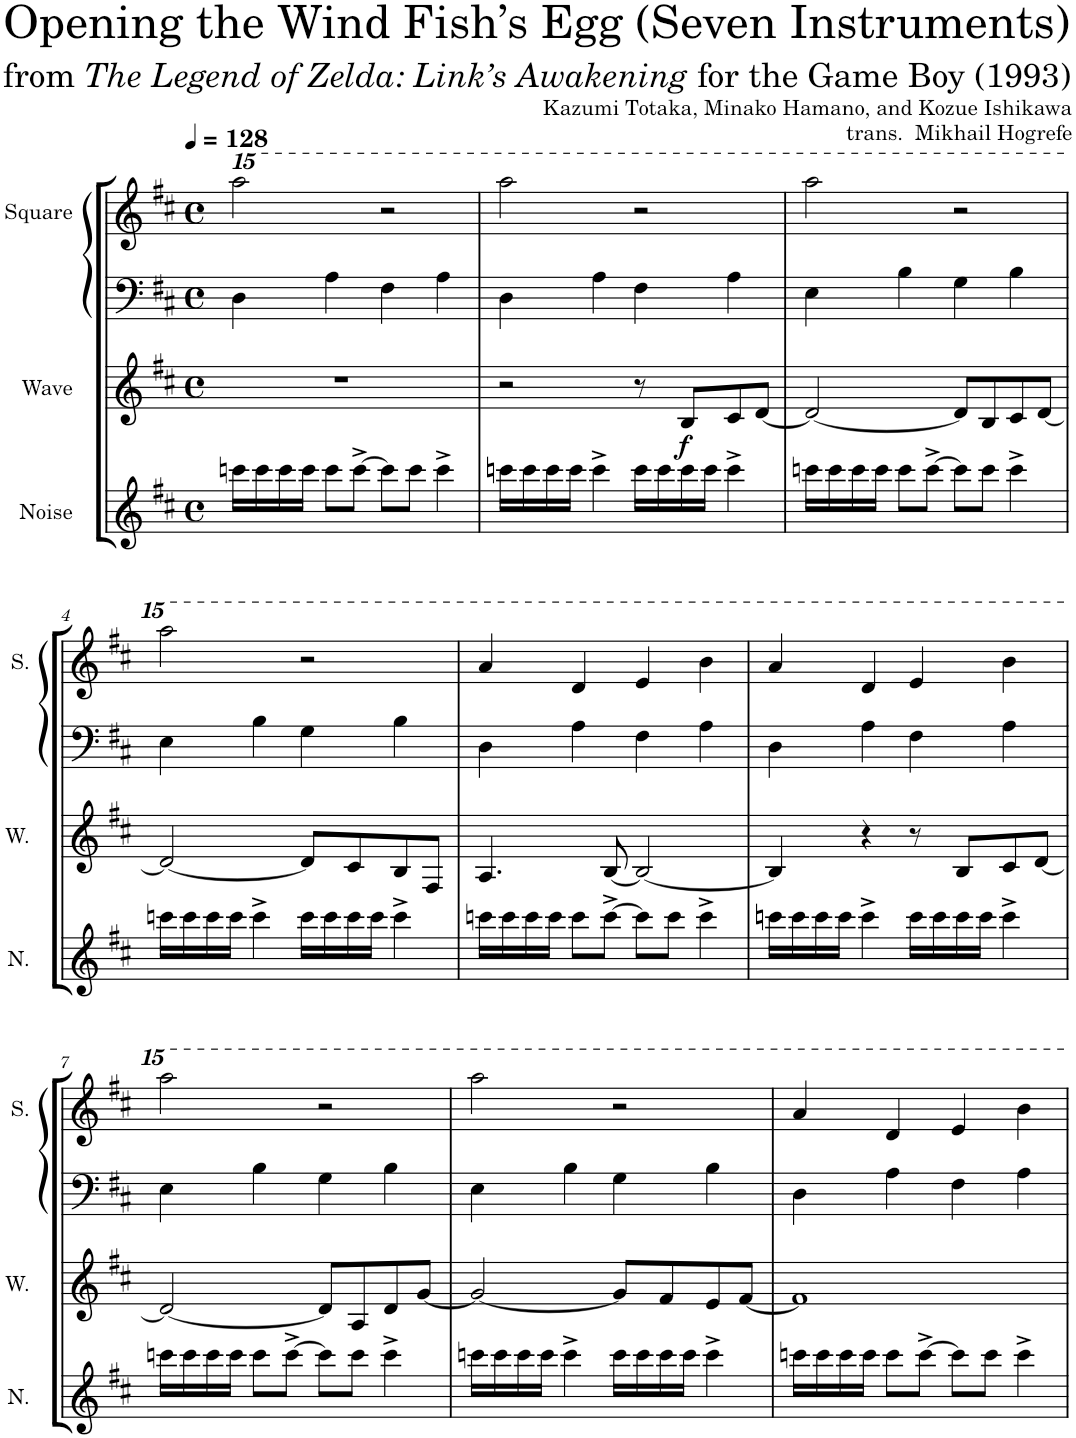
**kern	**kern	**dynam	**kern	**kern
*part4	*part3	*part3	*part2	*part1
*staff4	*staff3	*staff3	*staff2	*staff1
*I"Noise	*I"Wave	*	*I"Saw Synthesizer	*I"Square
*I'N.	*I'W.	*	*	*I'S.
*clefG2	*clefG2	*	*clefF4	*clefG2
*Trd-7c-12	*	*	*	*
*k[f#c#]	*k[f#c#]	*	*k[f#c#]	*k[f#c#]
*M4/4	*M4/4	*	*M4/4	*M4/4
*met(c)	*met(c)	*	*met(c)	*met(c)
*MM128	*MM128	*	*MM128	*MM128
=1	=1	=1	=1	=1
16cccn\LL	1r	.	4D\	2aaaa\
16ccc\	.	.	.	.
16ccc\	.	.	.	.
16ccc\JJ	.	.	.	.
8ccc\L	.	.	4A\	.
[8ccc^\J	.	.	.	.
8ccc\L]	.	.	4F#\	2r
8ccc\J	.	.	.	.
4ccc^\	.	.	4A\	.
=2	=2	=2	=2	=2
16cccn\LL	2r	.	4D\	2aaaa\
16ccc\	.	.	.	.
16ccc\	.	.	.	.
16ccc\JJ	.	.	.	.
4ccc^\	.	.	4A\	.
16ccc\LL	8r	.	4F#\	2r
16ccc\	.	.	.	.
!	!	!LO:DY:b	!	!
16ccc\	8B/L	f	.	.
16ccc\JJ	.	.	.	.
4ccc^\	8c#/	.	4A\	.
.	[8d/J	.	.	.
=3	=3	=3	=3	=3
16cccn\LL	2d/_	.	4E\	2aaaa\
16ccc\	.	.	.	.
16ccc\	.	.	.	.
16ccc\JJ	.	.	.	.
8ccc\L	.	.	4B\	.
[8ccc^\J	.	.	.	.
8ccc\L]	8d/L]	.	4G\	2r
8ccc\J	8B/	.	.	.
4ccc^\	8c#/	.	4B\	.
.	[8d/J	.	.	.
!!LO:LB:g=z
=4	=4	=4	=4	=4
16cccn\LL	2d/_	.	4E\	2aaaa\
16ccc\	.	.	.	.
16ccc\	.	.	.	.
16ccc\JJ	.	.	.	.
4ccc^\	.	.	4B\	.
16ccc\LL	8d/L]	.	4G\	2r
16ccc\	.	.	.	.
16ccc\	8c#/	.	.	.
16ccc\JJ	.	.	.	.
4ccc^\	8B/	.	4B\	.
.	8F#/J	.	.	.
=5	=5	=5	=5	=5
16cccn\LL	4.A/	.	4D\	4aaa/
16ccc\	.	.	.	.
16ccc\	.	.	.	.
16ccc\JJ	.	.	.	.
8ccc\L	.	.	4A\	4ddd/
[8ccc^\J	[8B/	.	.	.
8ccc\L]	2B/_	.	4F#\	4eee/
8ccc\J	.	.	.	.
4ccc^\	.	.	4A\	4bbb\
=6	=6	=6	=6	=6
16cccn\LL	4B/]	.	4D\	4aaa/
16ccc\	.	.	.	.
16ccc\	.	.	.	.
16ccc\JJ	.	.	.	.
4ccc^\	4r	.	4A\	4ddd/
16ccc\LL	8r	.	4F#\	4eee/
16ccc\	.	.	.	.
16ccc\	8B/L	.	.	.
16ccc\JJ	.	.	.	.
4ccc^\	8c#/	.	4A\	4bbb\
.	[8d/J	.	.	.
!!LO:LB:g=z
=7	=7	=7	=7	=7
16cccn\LL	2d/_	.	4E\	2aaaa\
16ccc\	.	.	.	.
16ccc\	.	.	.	.
16ccc\JJ	.	.	.	.
8ccc\L	.	.	4B\	.
[8ccc^\J	.	.	.	.
8ccc\L]	8d/L]	.	4G\	2r
8ccc\J	8A/	.	.	.
4ccc^\	8d/	.	4B\	.
.	[8g/J	.	.	.
=8	=8	=8	=8	=8
16cccn\LL	2g/_	.	4E\	2aaaa\
16ccc\	.	.	.	.
16ccc\	.	.	.	.
16ccc\JJ	.	.	.	.
4ccc^\	.	.	4B\	.
16ccc\LL	8g/L]	.	4G\	2r
16ccc\	.	.	.	.
16ccc\	8f#/	.	.	.
16ccc\JJ	.	.	.	.
4ccc^\	8e/	.	4B\	.
.	[8f#/J	.	.	.
=9	=9	=9	=9	=9
16cccn\LL	1f#]	.	4D\	4aaa/
16ccc\	.	.	.	.
16ccc\	.	.	.	.
16ccc\JJ	.	.	.	.
8ccc\L	.	.	4A\	4ddd/
[8ccc^\J	.	.	.	.
8ccc\L]	.	.	4F#\	4eee/
8ccc\J	.	.	.	.
4ccc^\	.	.	4A\	4bbb\
=	=	=	=	=
*-	*-	*-	*-	*-
